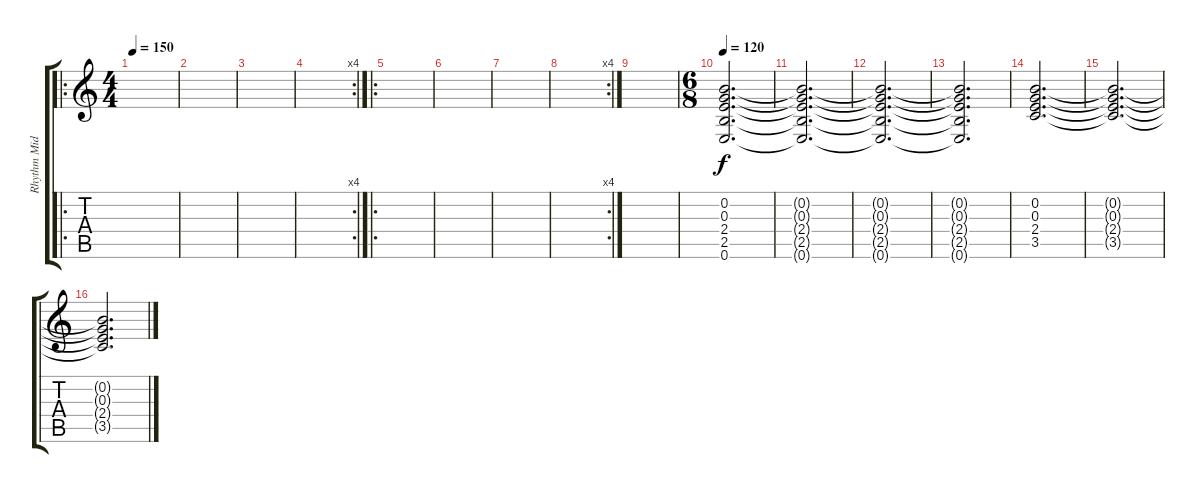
\track ("Rhythm Middle (Press F5 for info on this" "Rhythm Mid") {instrument distortionguitar}
\staff {score tabs}
\tuning (E4 B3 G3 D3 A2 E2) {hide}
\ro
\ts (4 4)
\tempo 150
\clef g2
\ks c
|
|
|
\rc 4
|
\ro
|
|
|
\rc 4
|
|
\ts (6 8)
\tempo 120
(0.2 0.3 2.4 2.5 0.6).2{d} |
(0.2{t} 0.3{t} 2.4{t} 2.5{t} 0.6{t}).2{d} |
(0.2{t} 0.3{t} 2.4{t} 2.5{t} 0.6{t}).2{d} |
(0.2{t} 0.3{t} 2.4{t} 2.5{t} 0.6{t}).2{d} |
(0.2 0.3 2.4 3.5).2{d} |
(0.2{t} 0.3{t} 2.4{t} 3.5{t}).2{d} |
(0.2{t} 0.3{t} 2.4{t} 3.5{t}).2{d}
